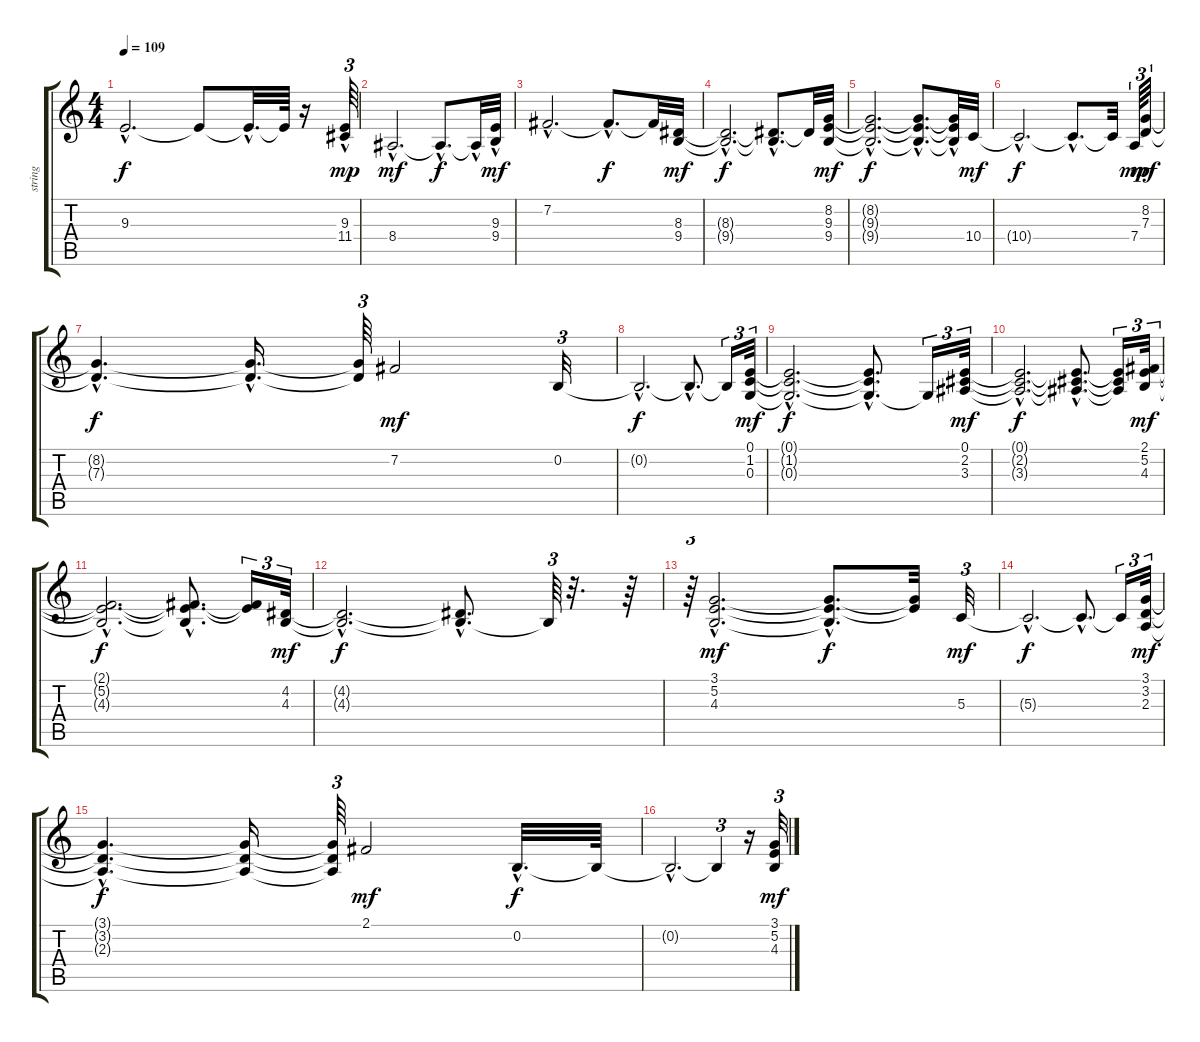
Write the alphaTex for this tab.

\track ("string" "string") {instrument synthstrings1}
\staff {score tabs}
\tuning (E4 B3 G3 D3 A2 E2) {hide}
\ts (4 4)
\tempo 109
\clef g2
\ks c
9.3{hac t}.2{d dy f} 9.3{t}.8 9.3{hac t}.32{d} 9.3{t}.64 r.16 (9.3{hac} 11.4{hac}).64{tu (3 2) dy mp} |
8.4{hac}.2{d dy mf} 8.4{hac t}.8{d dy f} 8.4{hac t}.32 (9.3 9.4{hac}).32{dy mf} |
7.2{hac}.2{d} 7.2{hac t}.8{d dy f} 7.2{t}.32 (8.3 9.4).32{dy mf} |
(8.3{hac t} 9.4{hac t}).2{d dy f} (8.3{hac t} 9.4{t}).8{d} 8.3{t}.32 (8.2 9.3 9.4).32{dy mf} |
(8.2{hac t} 9.3{hac t} 9.4{hac t}).2{d dy f} (8.2{hac t} 9.3{hac t} 9.4{hac t}).8{d} (8.2{hac t} 9.3{t} 9.4{t}).32 10.4.32{dy mf} |
10.4{hac t}.2{d dy f} 10.4{hac t}.8{d} 10.4{t}.32 7.4.64{tu (3 2) dy mp} (8.2 7.3).32{tu (3 2) dy mf} |
(8.2{hac t} 7.3{hac t}).4{d dy f} (8.2{hac t} 7.3{hac t}).16{d} (8.2{t} 7.3{t}).64{tu (3 2)} 7.2.2{dy mf} 0.2.32{tu (3 2)} |
0.2{hac t}.2{d dy f} 0.2{hac t}.8{d} 0.2{t}.16{tu (3 2)} (0.1 1.2 0.3).32{tu (3 2) dy mf} |
(0.1{hac t} 1.2{hac t} 0.3{hac t}).2{d dy f} (0.1{t} 1.2{t} 0.3{hac t}).8{d} 0.3{t}.16{tu (3 2)} (0.1 2.2 3.3).32{tu (3 2) dy mf} |
(0.1{hac t} 2.2{hac t} 3.3{hac t}).2{d dy f} (0.1{hac t} 2.2{hac t} 3.3{hac t}).8{d} (0.1{t} 2.2{t} 3.3{t}).16{tu (3 2)} (2.1 5.2 4.3).32{tu (3 2) dy mf} |
(2.1{hac t} 5.2{hac t} 4.3{hac t}).2{d dy f} (2.1{hac t} 5.2{hac t} 4.3{t}).8{d} (2.1{t} 5.2{t}).16{tu (3 2)} (4.2 4.3).32{tu (3 2) dy mf} |
(4.2{hac t} 4.3{hac t}).2{d dy f} (4.2{t} 4.3{hac t}).8{d} 4.3{t}.64{tu (3 2)} r.32{d} r.64 |
r.64{tu (3 2)} (3.1{hac} 5.2{hac} 4.3{hac}).2{d dy mf} (3.1{hac t} 5.2{hac t} 4.3{t}).8{d dy f} (3.1{t} 5.2{t}).32 5.3.32{tu (3 2) dy mf} |
5.3{hac t}.2{d dy f} 5.3{hac t}.8{d} 5.3{t}.16{tu (3 2)} (3.1 3.2 2.3).32{tu (3 2) dy mf} |
(3.1{hac t} 3.2{hac t} 2.3{hac t}).4{d dy f} (3.1{t} 3.2{t} 2.3{t}).16 (3.1{t} 3.2{t} 2.3{t}).64{tu (3 2)} 2.1.2{dy mf} 0.2{hac}.32{d dy f} 0.2{t}.64 |
0.2{hac t}.2{d} 0.2{t}.4{tu (3 2)} r.16 (3.1 5.2 4.3).32{tu (3 2) dy mf}
